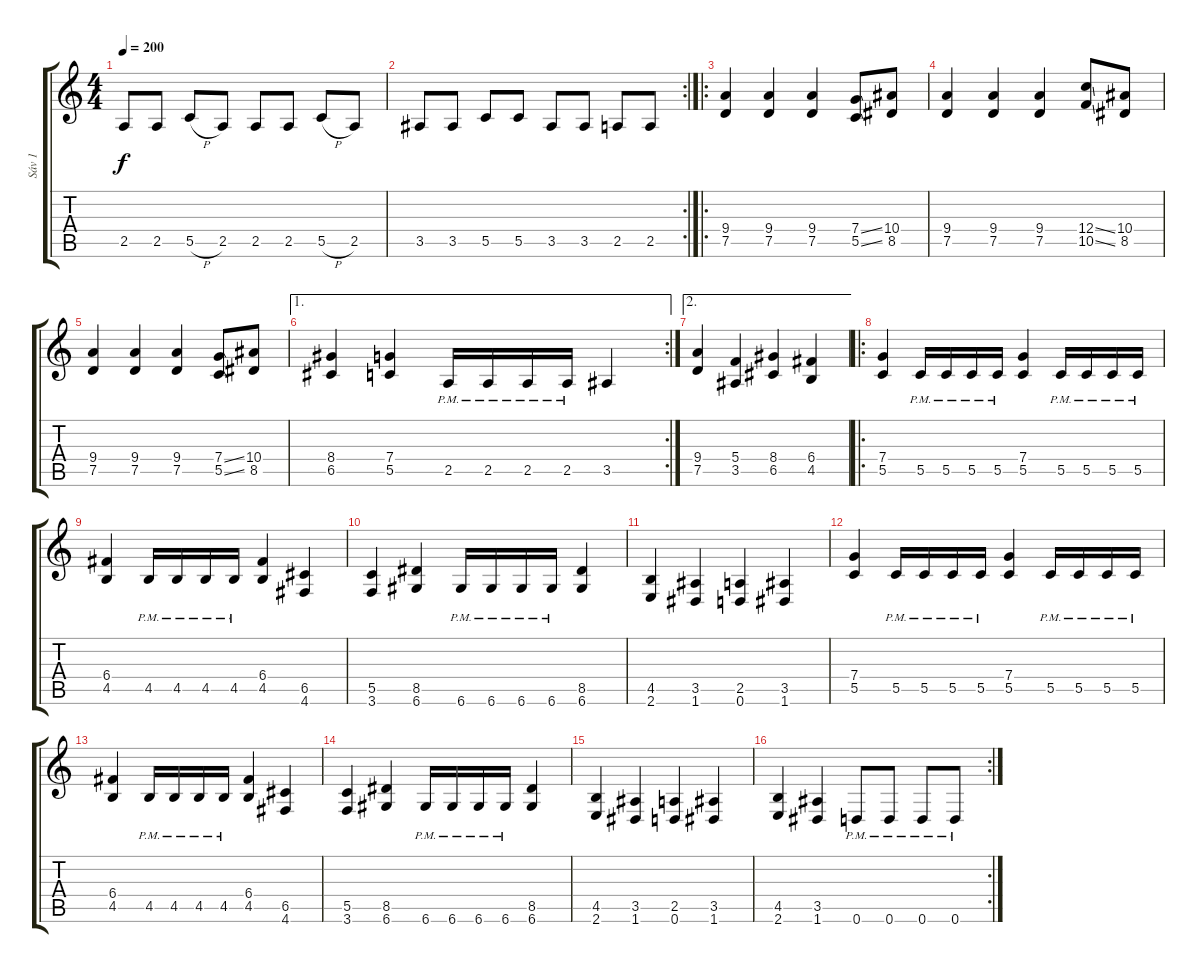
\track ("Sáv 1" "Sáv 1") {instrument electricguitarclean}
\staff {score tabs}
\tuning (D4 A3 F3 C3 G2 D2) {hide}
\ts (4 4)
\tempo 200
\clef g2
\ks c
2.5.8{dy f} 2.5.8 5.5{h}.8 2.5.8 2.5.8 2.5.8 5.5{h}.8 2.5.8 |
\rc 2
3.5.8 3.5.8 5.5.8 5.5.8 3.5.8 3.5.8 2.5.8 2.5.8 |
\ro
(9.4 7.5).4 (9.4 7.5).4 (9.4 7.5).4 (7.4{ss} 5.5{ss}).8 (10.4 8.5).8 |
(9.4 7.5).4 (9.4 7.5).4 (9.4 7.5).4 (12.4{ss} 10.5{ss}).8 (10.4 8.5).8 |
(9.4 7.5).4 (9.4 7.5).4 (9.4 7.5).4 (7.4{ss} 5.5{ss}).8 (10.4 8.5).8 |
\ae 1
\rc 2
(8.4 6.5).4 (7.4 5.5).4 2.5{pm}.16 2.5{pm}.16 2.5{pm}.16 2.5{pm}.16 3.5.4 |
\ae 2
(9.4 7.5).4 (5.4 3.5).4 (8.4 6.5).4 (6.4 4.5).4 |
\ro
(7.4 5.5).4 5.5{pm}.16 5.5{pm}.16 5.5{pm}.16 5.5{pm}.16 (7.4 5.5).4 5.5{pm}.16 5.5{pm}.16 5.5{pm}.16 5.5{pm}.16 |
(6.4 4.5).4 4.5{pm}.16 4.5{pm}.16 4.5{pm}.16 4.5{pm}.16 (6.4 4.5).4 (6.5 4.6).4 |
(5.5 3.6).4 (8.5 6.6).4 6.6{pm}.16 6.6{pm}.16 6.6{pm}.16 6.6{pm}.16 (8.5 6.6).4 |
(4.5 2.6).4 (3.5 1.6).4 (2.5 0.6).4 (3.5 1.6).4 |
(7.4 5.5).4 5.5{pm}.16 5.5{pm}.16 5.5{pm}.16 5.5{pm}.16 (7.4 5.5).4 5.5{pm}.16 5.5{pm}.16 5.5{pm}.16 5.5{pm}.16 |
(6.4 4.5).4 4.5{pm}.16 4.5{pm}.16 4.5{pm}.16 4.5{pm}.16 (6.4 4.5).4 (6.5 4.6).4 |
(5.5 3.6).4 (8.5 6.6).4 6.6{pm}.16 6.6{pm}.16 6.6{pm}.16 6.6{pm}.16 (8.5 6.6).4 |
(4.5 2.6).4 (3.5 1.6).4 (2.5 0.6).4 (3.5 1.6).4 |
\rc 2
(4.5 2.6).4 (3.5 1.6).4 0.6{pm}.8 0.6{pm}.8 0.6{pm}.8 0.6{pm}.8
